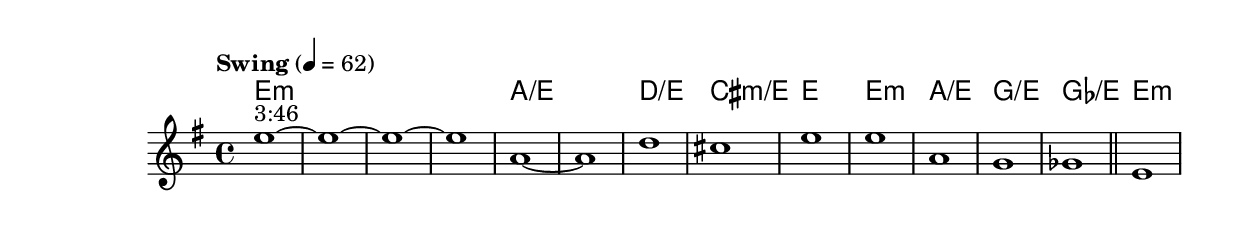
\version "2.22"


harmonies = \chordmode {
  \set majorSevenSymbol = \markup { maj7 }
  \set noChordSymbol = "" 

  e1:m r r r
  a:/e r
  d:/e
  cis:m/e
  e1
  e1:m
  a:/e
  g:/e
  ges:/e

  e1:m 
  
}

rhythms = \relative c' {
  \key e \minor
  \time 4/4 
  \tempo \markup {
    Swing
  } 4 = 62

  % C1
  e'1~^\markup { "3:46" } e~ e~ e
  a,~ a d cis e e a, g ges
  
  \bar "||"

  % C2
  e1
  
}

<<
  \new ChordNames \harmonies
  \new Staff \rhythms
>>